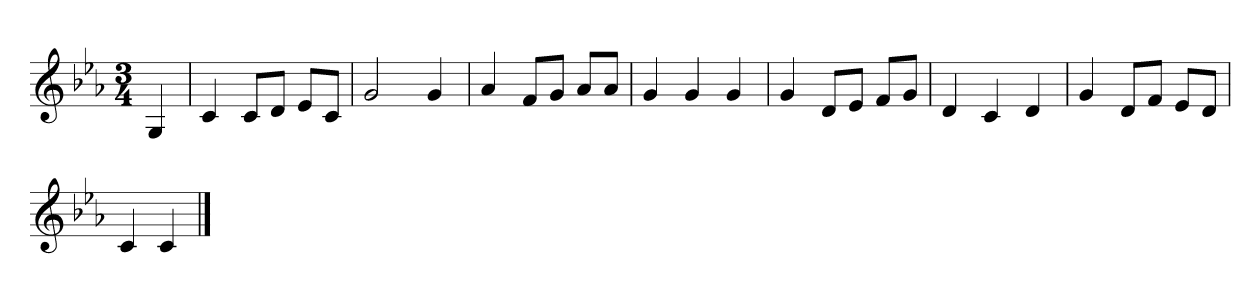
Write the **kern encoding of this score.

**kern
*part1
*staff1
*clefG2
*k[b-e-a-]
*M3/4
*MM112
=
4G
=
4c
8c/L
8d/J
8e-/L
8c/J
=
2g
4g
=
4a-
8f/L
8g/J
8a-/L
8a-/J
=
4g
4g
4g
=
4g
8d/L
8e-/J
8f/L
8g/J
=
4d
4c
4d
=
4g
8d/L
8f/J
8e-/L
8d/J
=
4c
4c
==
*-
